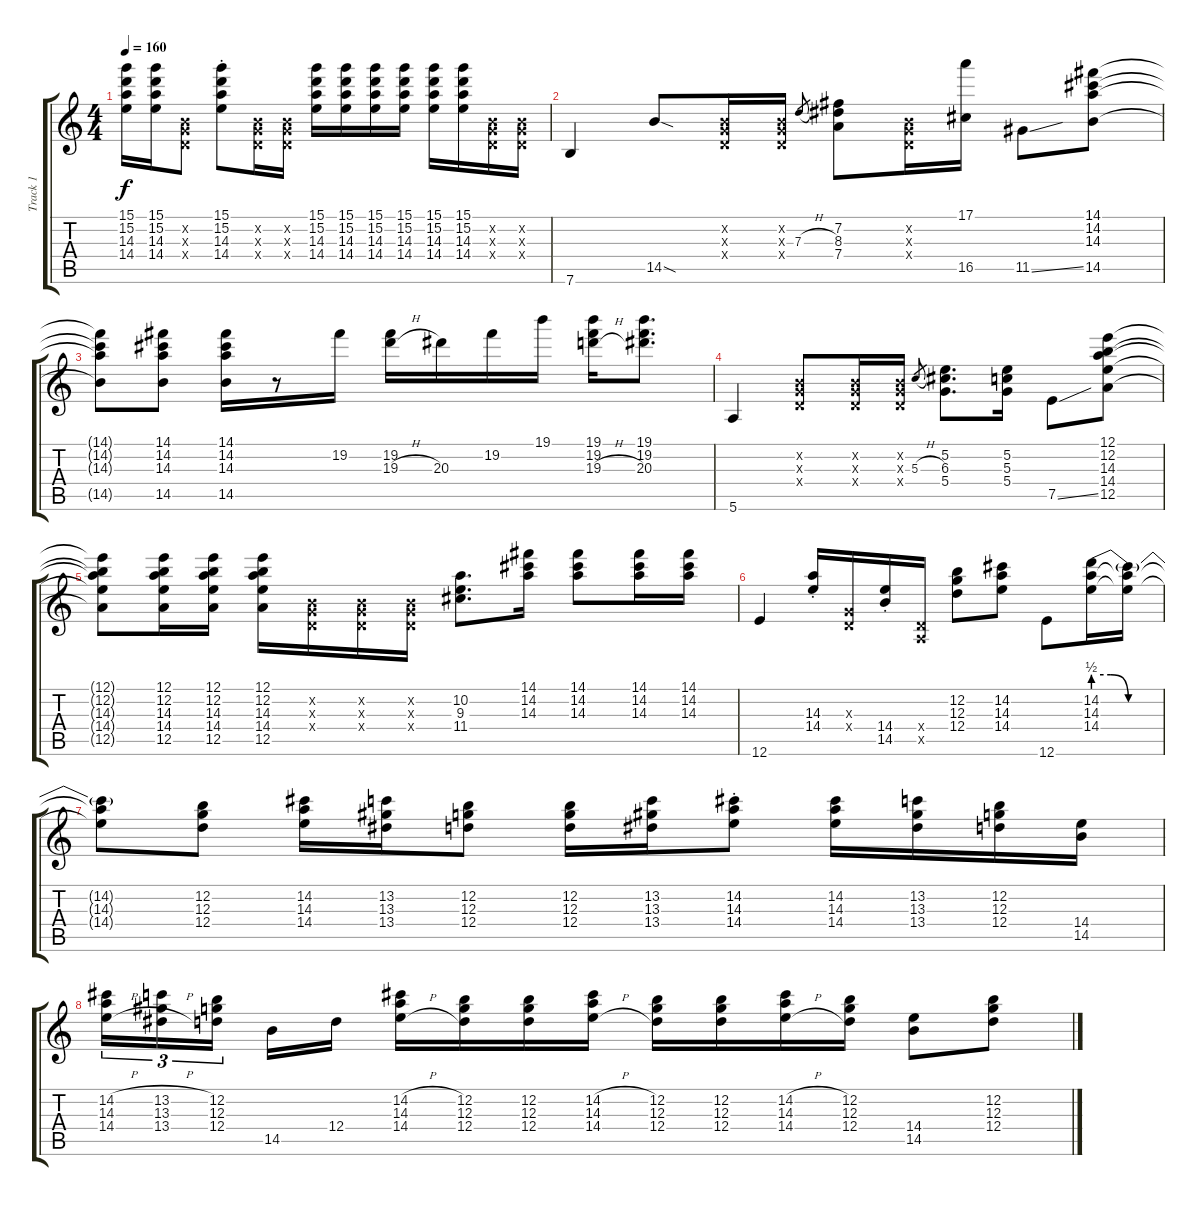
\track ("Track 1" "Track 1") {instrument distortionguitar}
\staff {score tabs}
\tuning (E4 B3 G3 D3 A2 E2) {hide}
\ts (4 4)
\tempo 160
\clef g2
\ks c
(15.1{t} 15.2{t} 14.3{t} 14.4{t}).16{dy f} (15.1 15.2 14.3 14.4).16 (0.2{x} 0.3{x} 0.4{x}).8 (15.1{st} 15.2{st} 14.3{st} 14.4{st}).8 (0.2{x} 0.3{x} 0.4{x}).16 (0.2{x} 0.3{x} 0.4{x}).16 (15.1 15.2 14.3 14.4).16 (15.1 15.2 14.3 14.4).16 (15.1 15.2 14.3 14.4).16 (15.1 15.2 14.3 14.4).16 (15.1 15.2 14.3 14.4).16 (15.1 15.2 14.3 14.4).16 (0.2{x} 0.3{x} 0.4{x}).16 (0.2{x} 0.3{x} 0.4{x}).16 |
7.6.4 14.5{sod}.8 (0.2{x} 0.3{x} 0.4{x}).16 (0.2{x} 0.3{x} 0.4{x}).16 7.3{h}.8{gr} (7.2 8.3 7.4).8 (0.2{x} 0.3{x} 0.4{x}).16 (17.1 16.5).16 11.5{ss}.8 (14.1 14.2 14.3 14.5).8 |
(14.1{t} 14.2{t} 14.3{t} 14.5{t}).8 (14.1 14.2 14.3 14.5).8 (14.1 14.2 14.3 14.5).16 r.8 19.2.16 (19.2 19.3{h}).16 20.3.16 19.2.16 19.1.16 (19.1 19.2 19.3{h}).16 (19.1 19.2 20.3).8{d} |
5.6.4 (0.2{x} 0.3{x} 0.4{x}).8 (0.2{x} 0.3{x} 0.4{x}).16 (0.2{x} 0.3{x} 0.4{x}).16 5.3{h}.8{gr} (5.2 6.3 5.4).8{d} (5.2 5.3 5.4).16 7.5{ss}.8 (12.1 12.2 14.3 14.4 12.5).8 |
(12.1{t} 12.2{t} 14.3{t} 14.4{t} 12.5{t}).8 (12.1 12.2 14.3 14.4 12.5).16 (12.1 12.2 14.3 14.4 12.5).16 (12.1 12.2 14.3 14.4 12.5).16 (0.2{x} 0.3{x} 0.4{x}).16 (0.2{x} 0.3{x} 0.4{x}).16 (0.2{x} 0.3{x} 0.4{x}).16 (10.2 9.3 11.4).8{d} (14.1 14.2 14.3).16 (14.1 14.2 14.3).8 (14.1 14.2 14.3).16 (14.1 14.2 14.3).16 |
12.6.4 (14.3{st} 14.4{st}).16 (0.3{x} 0.4{x}).16 (14.4{st} 14.5{st}).16 (0.4{x} 0.5{x}).16 (12.2 12.3 12.4).8 (14.2 14.3 14.4).8 12.6.8 (14.2{be (custom 0 2 15 2 30 0 60 0)} 14.3 14.4).16 (14.2{t} 14.3{t} 14.4{t}).16 |
(14.2{t} 14.3{t} 14.4{t}).8 (12.2 12.3 12.4).8 (14.2 14.3 14.4).16 (13.2 13.3 13.4).16 (12.2 12.3 12.4).8 (12.2 12.3 12.4).16 (13.2 13.3 13.4).16 (14.2{st} 14.3{st} 14.4{st}).8 (14.2 14.3 14.4).16 (13.2 13.3 13.4).16 (12.2 12.3 12.4).16 (14.4 14.5).16 |
(14.2{h} 14.3{h} 14.4{h}).16{tu (3 2)} (13.2{h} 13.3{h} 13.4{h}).16{tu (3 2)} (12.2 12.3 12.4).16{tu (3 2) beam splitsecondary} 14.5.16 12.4.16 (14.2{h} 14.3{h} 14.4{h}).16 (12.2 12.3 12.4).16 (12.2 12.3 12.4).16 (14.2{h} 14.3{h} 14.4{h}).16 (12.2 12.3 12.4).16 (12.2 12.3 12.4).16 (14.2{h} 14.3{h} 14.4{h}).16 (12.2 12.3 12.4).16 (14.4 14.5).8 (12.2 12.3 12.4).8
